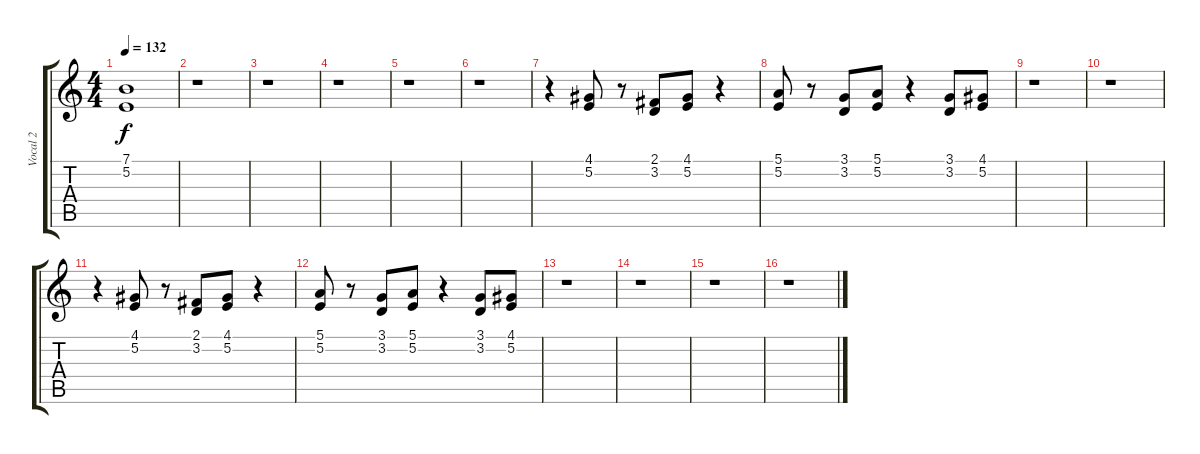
\track ("Vocal 2" "Vocal 2") {instrument lead2sawtooth}
\staff {score tabs}
\tuning (E4 B3 G3 D3 A2 E2) {hide}
\ts (4 4)
\tempo 132
\clef g2
\ks c
(7.1{t} 5.2{t}).1{dy f} |
r.1 |
r.1 |
r.1 |
r.1 |
r.1 |
r.4 (4.1 5.2).8{volume 12} r.8 (2.1 3.2).8 (4.1 5.2).8 r.4 |
(5.1 5.2).8 r.8 (3.1 3.2).8 (5.1 5.2).8 r.4 (3.1 3.2).8 (4.1 5.2).8 |
r.1 |
r.1 |
r.4 (4.1 5.2).8 r.8 (2.1 3.2).8 (4.1 5.2).8 r.4 |
(5.1 5.2).8 r.8 (3.1 3.2).8 (5.1 5.2).8 r.4 (3.1 3.2).8 (4.1 5.2).8 |
r.1 |
r.1 |
r.1 |
r.1
